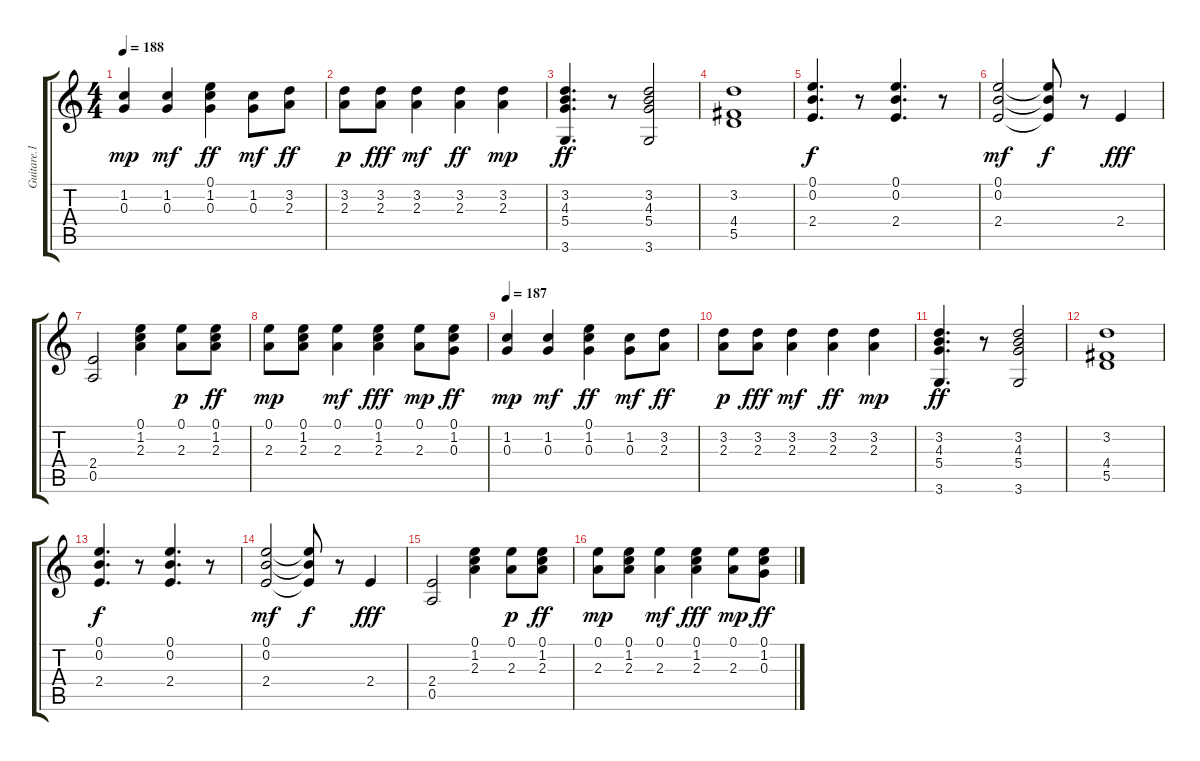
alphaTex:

\track ("Guitare.1           " "Guitare.1 ") {instrument acousticguitarsteel}
\staff {score tabs}
\tuning (E4 B3 G3 D3 A2 E2) {hide}
\ts (4 4)
\tempo 188
\clef g2
\ks c
(1.2 0.3).4{dy mp} (1.2 0.3).4{dy mf} (0.1 1.2 0.3).4{dy ff} (1.2 0.3).8{dy mf} (3.2 2.3).8{dy ff} |
(3.2 2.3).8{dy p} (3.2 2.3).8{dy fff} (3.2 2.3).4{dy mf} (3.2 2.3).4{dy ff} (3.2 2.3).4{dy mp} |
(3.2 4.3 5.4 3.6).4{d dy ff} r.8 (3.2 4.3 5.4 3.6).2 |
(3.2 4.4 5.5).1 |
(0.1 0.2 2.4).4{d dy f} r.8 (0.1 0.2 2.4).4{d} r.8 |
(0.1 0.2 2.4).2{dy mf} (0.1{t} 0.2{t} 2.4{t}).8{dy f} r.8 2.4.4{dy fff} |
(2.4 0.5).2 (0.1 1.2 2.3).4 (0.1 2.3).8{dy p} (0.1 1.2 2.3).8{dy ff} |
(0.1 2.3).8{dy mp} (0.1 1.2 2.3).8 (0.1 2.3).4{dy mf} (0.1 1.2 2.3).4{dy fff} (0.1 2.3).8{dy mp} (0.1 1.2 0.3).8{dy ff} |
\tempo 187
(1.2 0.3).4{dy mp} (1.2 0.3).4{dy mf} (0.1 1.2 0.3).4{dy ff} (1.2 0.3).8{dy mf} (3.2 2.3).8{dy ff} |
(3.2 2.3).8{dy p} (3.2 2.3).8{dy fff} (3.2 2.3).4{dy mf} (3.2 2.3).4{dy ff} (3.2 2.3).4{dy mp} |
(3.2 4.3 5.4 3.6).4{d dy ff} r.8 (3.2 4.3 5.4 3.6).2 |
(3.2 4.4 5.5).1 |
(0.1 0.2 2.4).4{d dy f} r.8 (0.1 0.2 2.4).4{d} r.8 |
(0.1 0.2 2.4).2{dy mf} (0.1{t} 0.2{t} 2.4{t}).8{dy f} r.8 2.4.4{dy fff} |
(2.4 0.5).2 (0.1 1.2 2.3).4 (0.1 2.3).8{dy p} (0.1 1.2 2.3).8{dy ff} |
(0.1 2.3).8{dy mp} (0.1 1.2 2.3).8 (0.1 2.3).4{dy mf} (0.1 1.2 2.3).4{dy fff} (0.1 2.3).8{dy mp} (0.1 1.2 0.3).8{dy ff}
